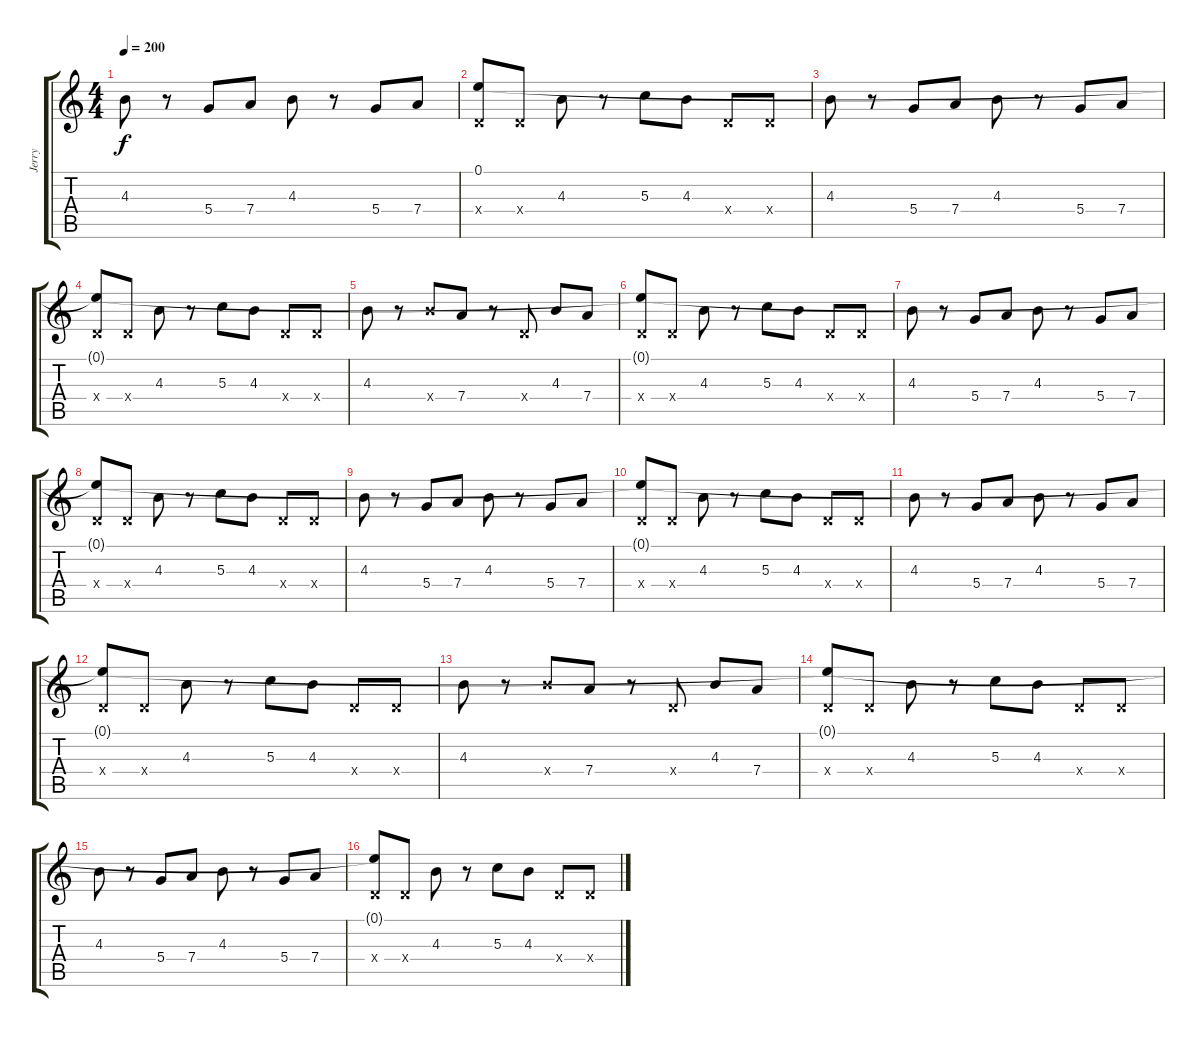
\track ("Jerry" "Jerry") {instrument overdrivenguitar}
\staff {score tabs}
\tuning (E4 B3 G3 D3 A2 D2) {hide}
\ts (4 4)
\tempo 200
\clef g2
\ks c
4.3.8{dy f} r.8 5.4.8 7.4.8 4.3.8 r.8 5.4.8 7.4.8 |
(0.1{t} 0.4{x}).8 0.4{x}.8 4.3.8 r.8 5.3.8 4.3.8 0.4{x}.8 0.4{x}.8 |
4.3.8 r.8 5.4.8 7.4.8 4.3.8 r.8 5.4.8 7.4.8 |
(0.1{t} 0.4{x}).8 0.4{x}.8 4.3.8 r.8 5.3.8 4.3.8 0.4{x}.8 0.4{x}.8 |
4.3.8 r.8 9.4{x}.8 7.4.8 r.8 0.4{x}.8 4.3.8 7.4.8 |
(0.1{t} 0.4{x}).8 0.4{x}.8 4.3.8 r.8 5.3.8 4.3.8 0.4{x}.8 0.4{x}.8 |
4.3.8 r.8 5.4.8 7.4.8 4.3.8 r.8 5.4.8 7.4.8 |
(0.1{t} 0.4{x}).8 0.4{x}.8 4.3.8 r.8 5.3.8 4.3.8 0.4{x}.8 0.4{x}.8 |
4.3.8 r.8 5.4.8 7.4.8 4.3.8 r.8 5.4.8 7.4.8 |
(0.1{t} 0.4{x}).8 0.4{x}.8 4.3.8 r.8 5.3.8 4.3.8 0.4{x}.8 0.4{x}.8 |
4.3.8 r.8 5.4.8 7.4.8 4.3.8 r.8 5.4.8 7.4.8 |
(0.1{t} 0.4{x}).8 0.4{x}.8 4.3.8 r.8 5.3.8 4.3.8 0.4{x}.8 0.4{x}.8 |
4.3.8 r.8 9.4{x}.8 7.4.8 r.8 0.4{x}.8 4.3.8 7.4.8 |
(0.1{t} 0.4{x}).8 0.4{x}.8 4.3.8 r.8 5.3.8 4.3.8 0.4{x}.8 0.4{x}.8 |
4.3.8 r.8 5.4.8 7.4.8 4.3.8 r.8 5.4.8 7.4.8 |
(0.1{t} 0.4{x}).8 0.4{x}.8 4.3.8 r.8 5.3.8 4.3.8 0.4{x}.8 0.4{x}.8
